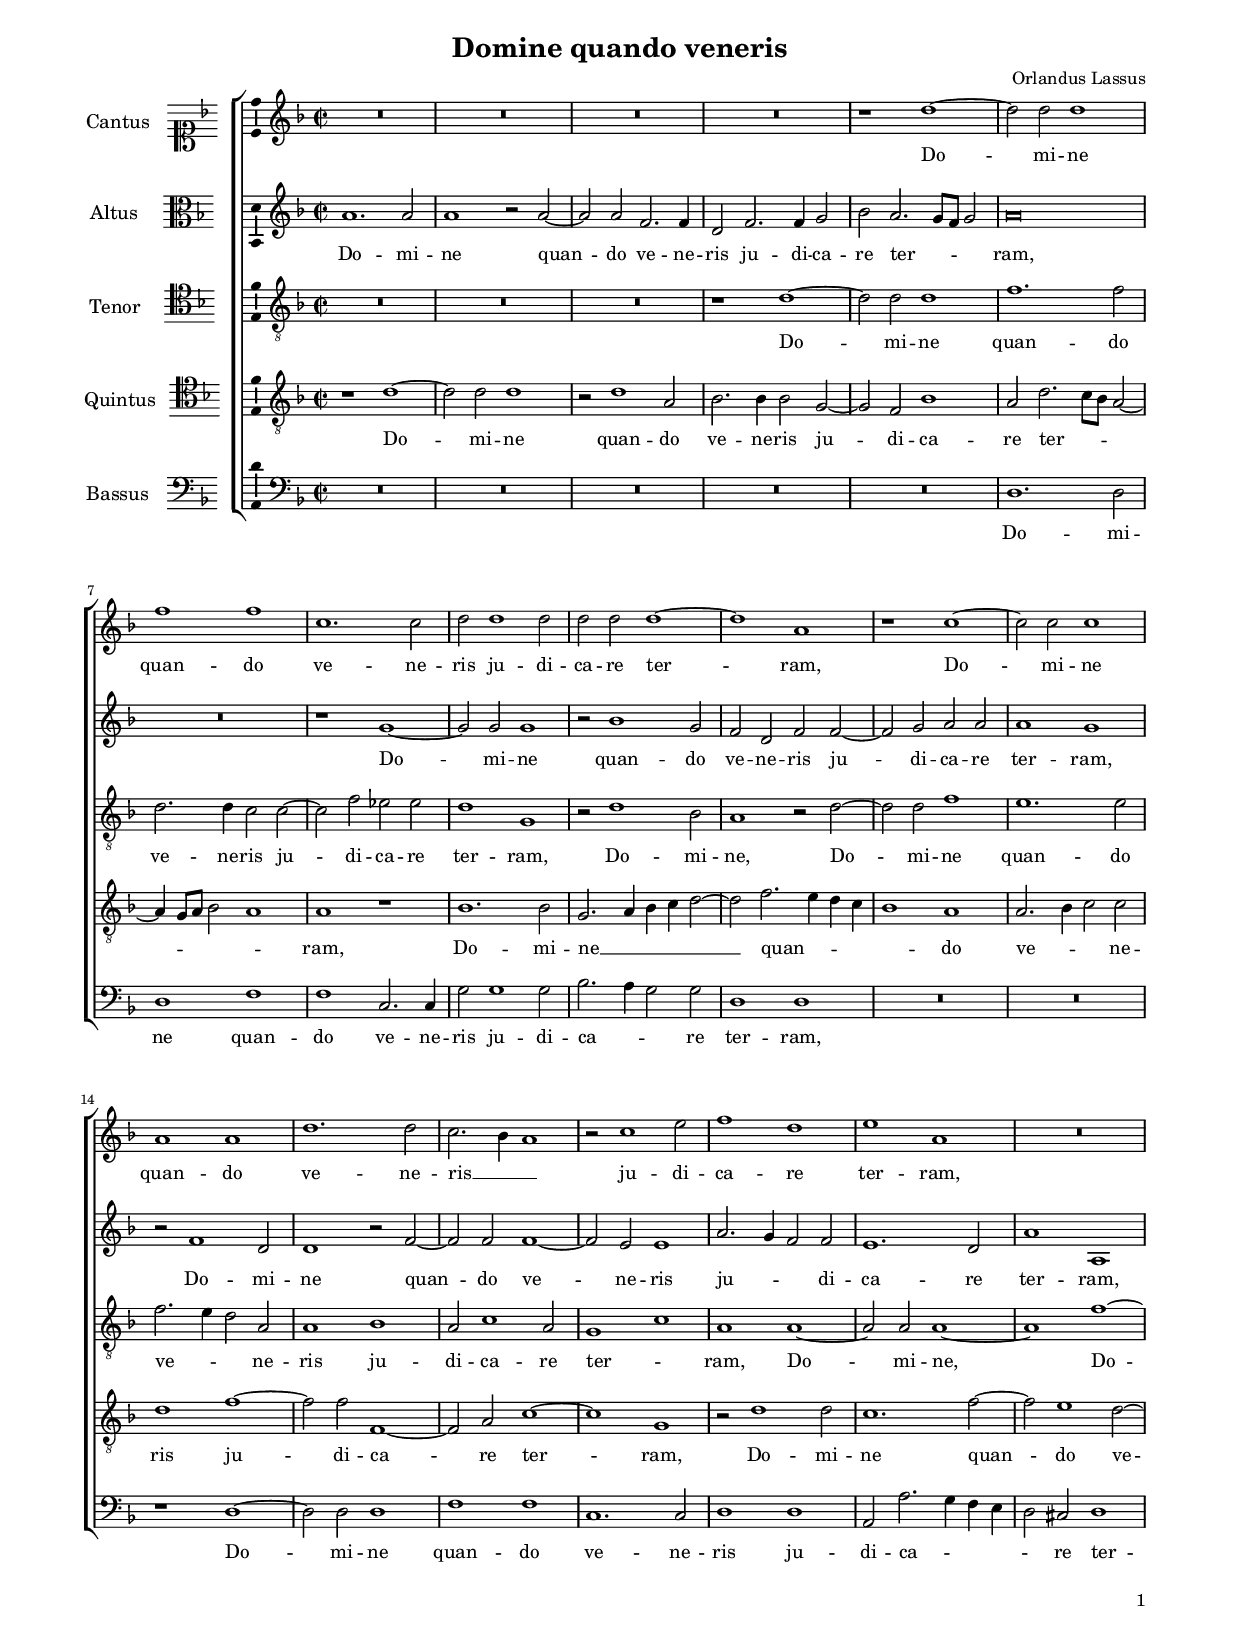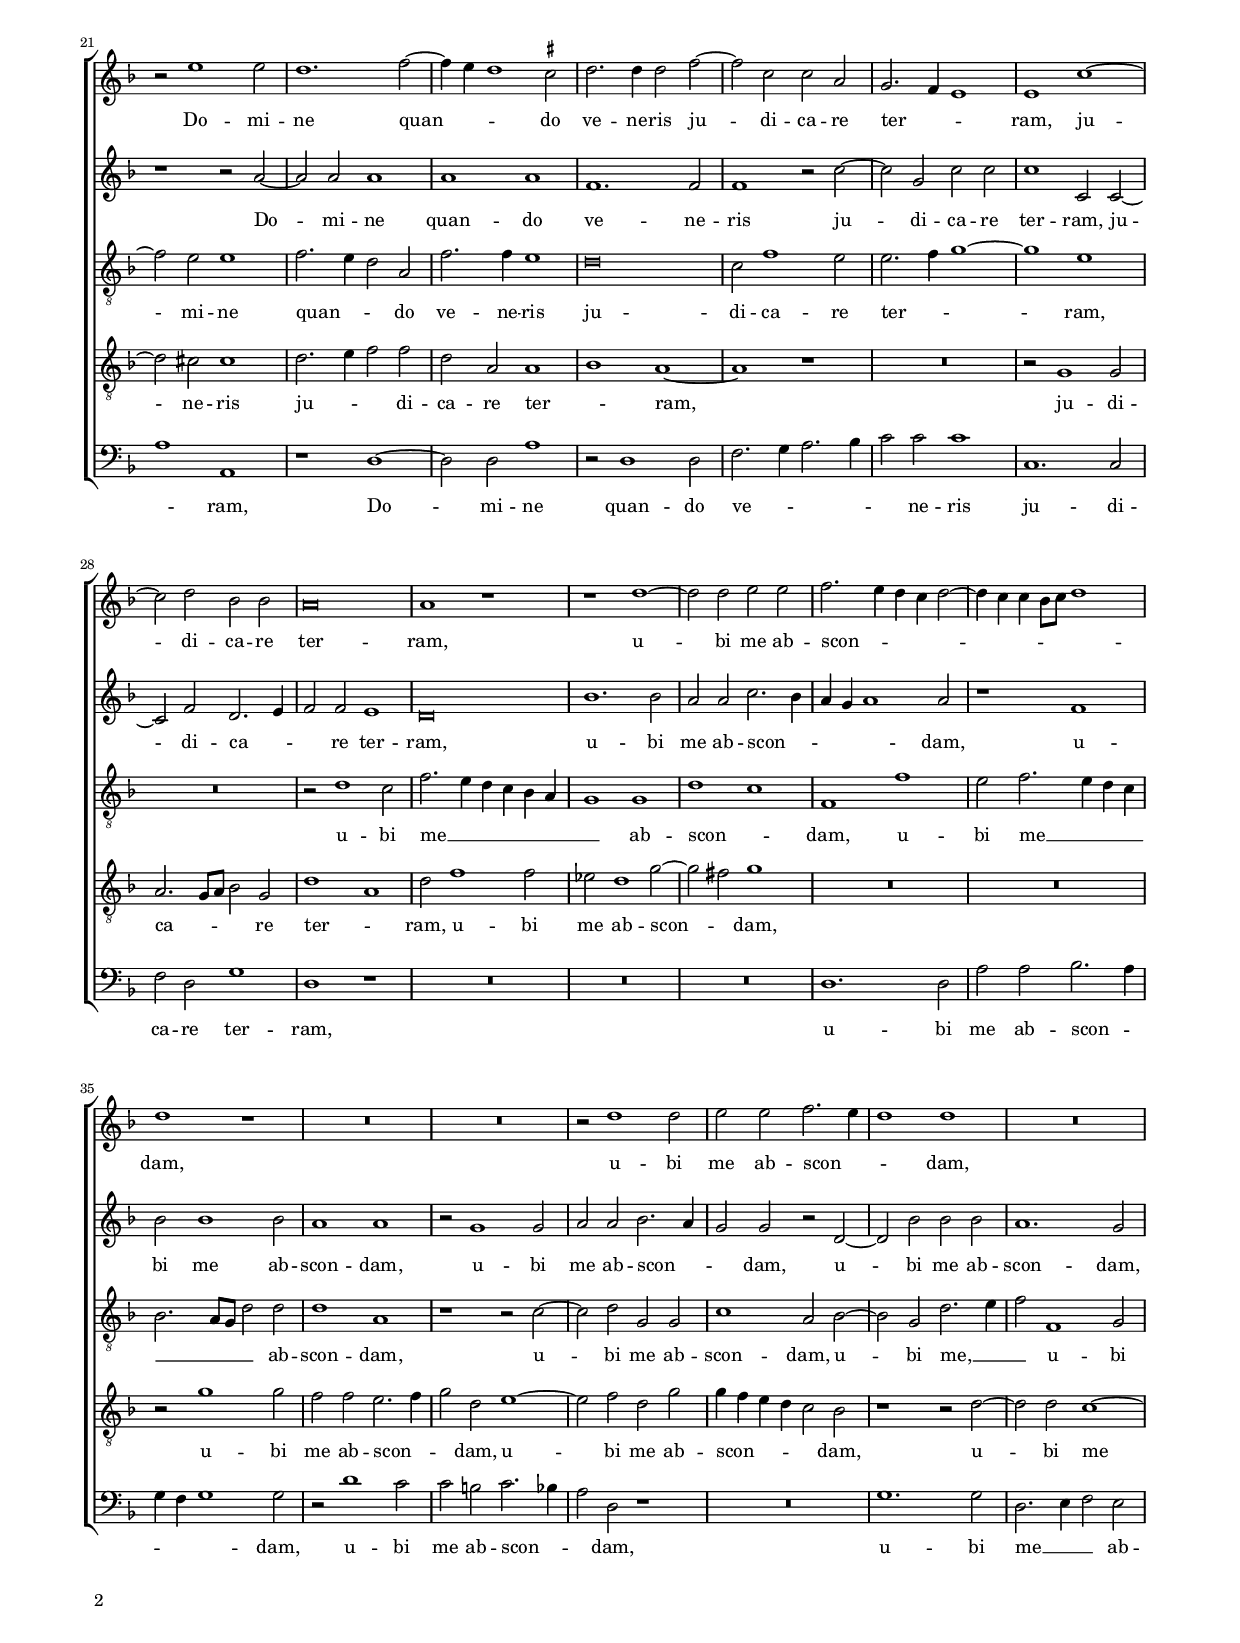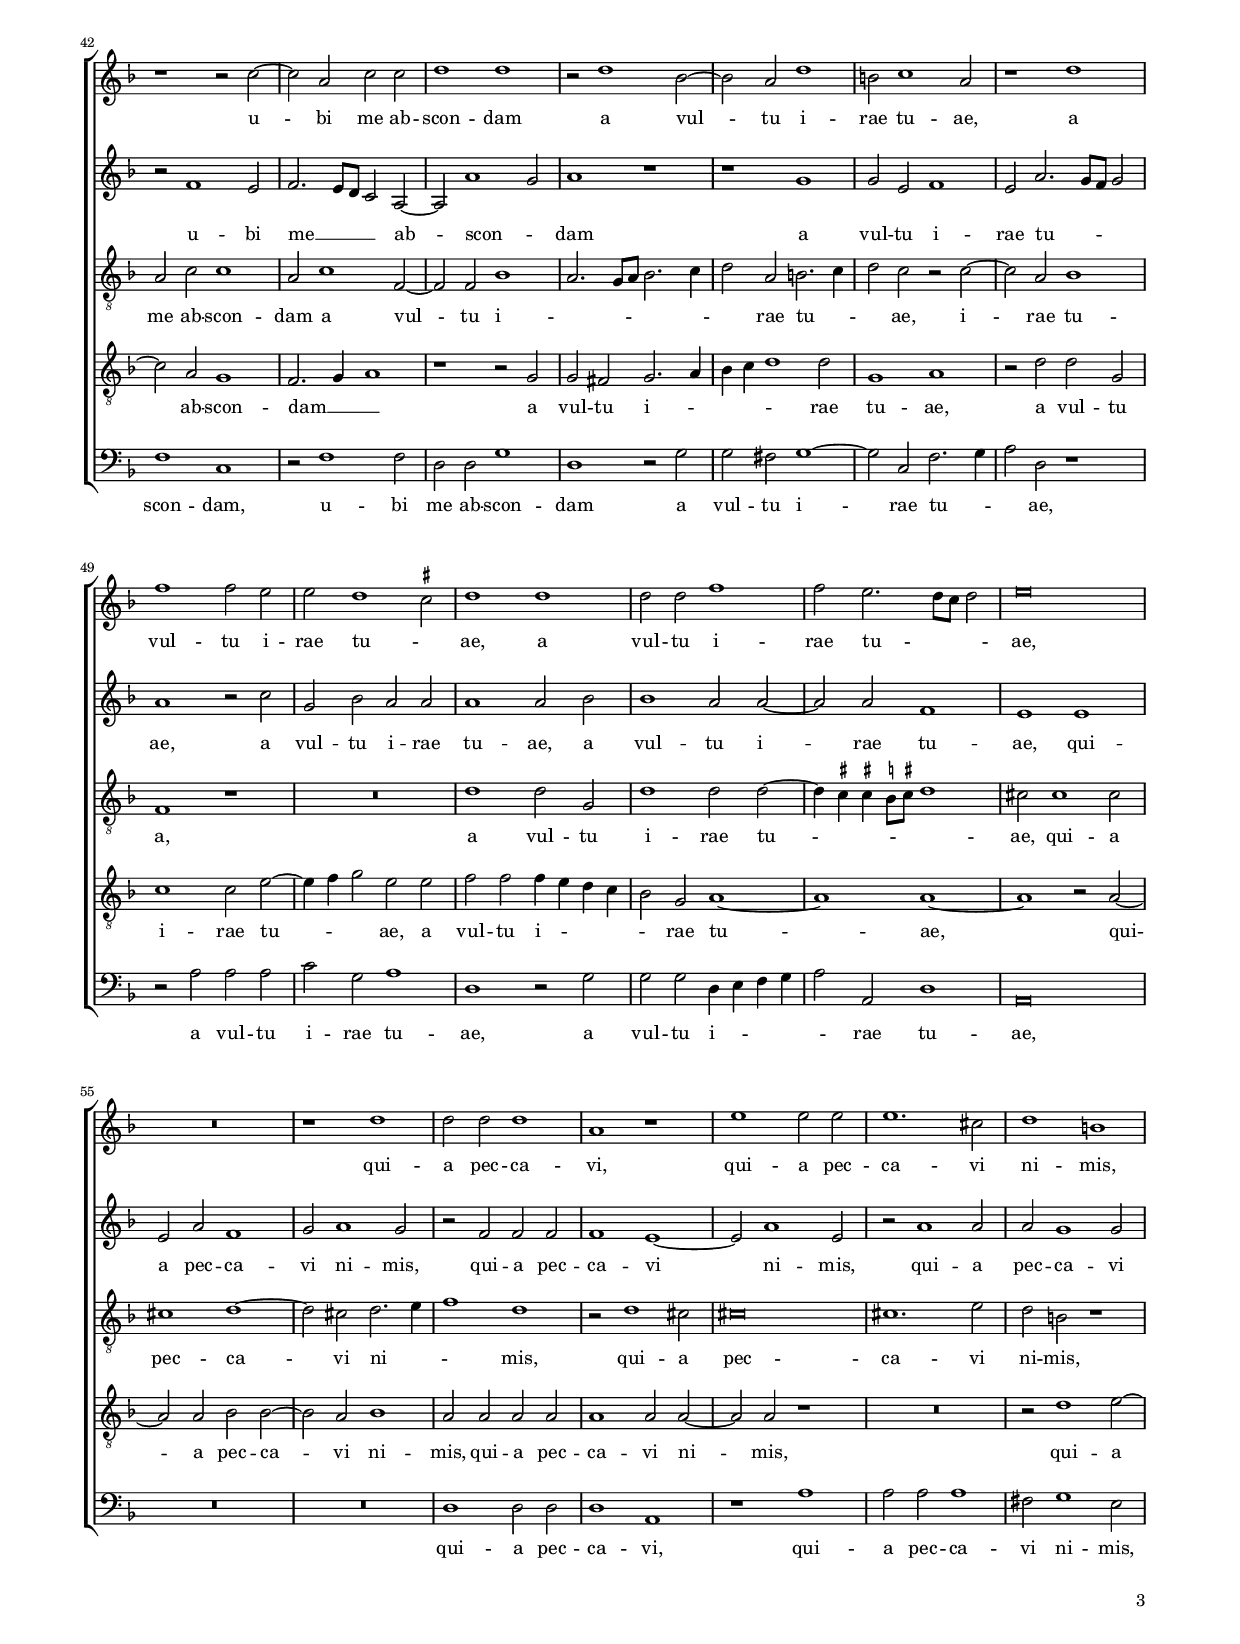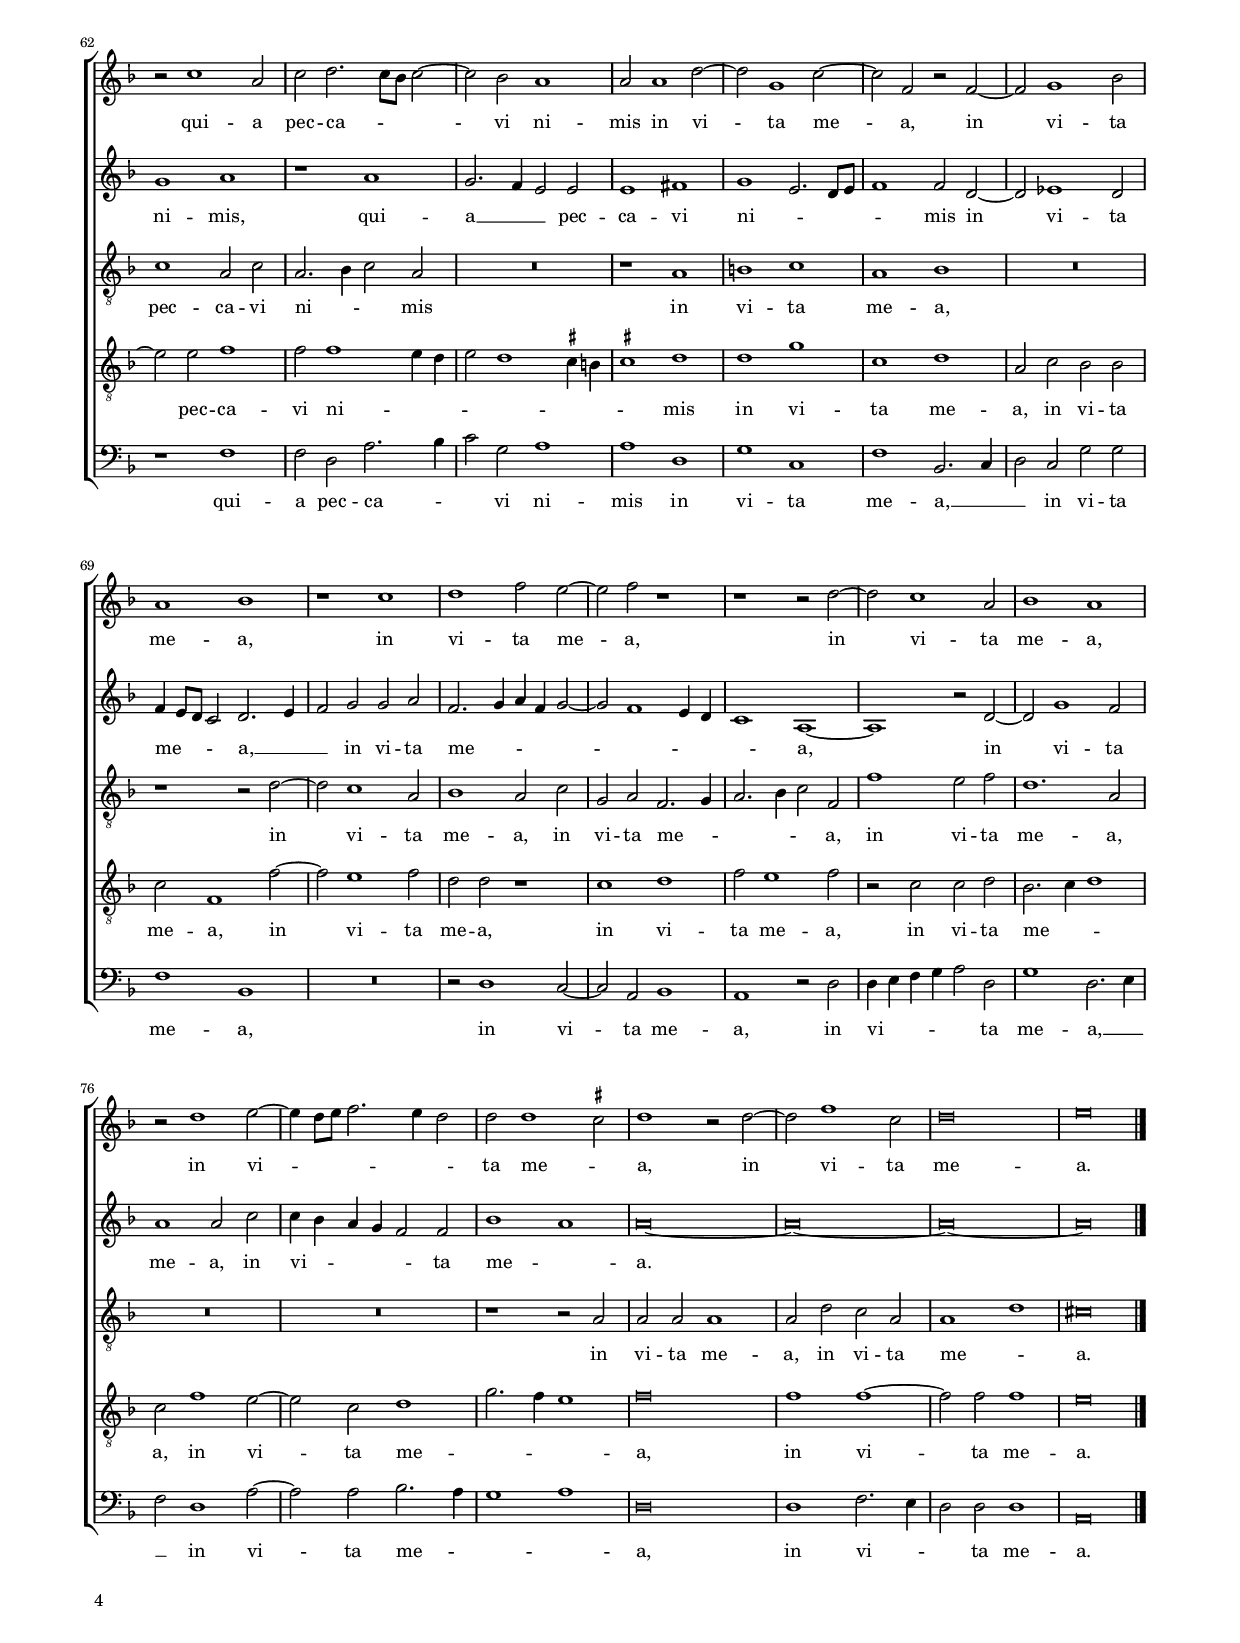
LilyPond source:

\header
{
  title="Domine quando veneris"
  composer="Orlandus Lassus"
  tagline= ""
}

\version "2.22.0"
\language deutsch
#(set-global-staff-size 15)
% #(set-default-paper-size "letter")
#(ly:set-option 'point-and-click #f)




	ficta = { \once \set suggestAccidentals = ##t }

	forget = #(define-music-function (music) (ly:music?) #{
		\accidentalStyle forget
		$music
		\accidentalStyle default
		#})

    
    
\paper
	{
	top-margin = 1.8 \cm
	bottom-margin = 1.2 \cm
	left-margin = 1.6 \cm
	right-margin = 1.6 \cm
	ragged-bottom = ##f
	ragged-last-bottom = ##f
	print-page-number = ##f
	system-system-spacing = #'((basic-distance . 17) (minimum-distance . 14) (padding . 7) (strechability . 150))
    oddFooterMarkup=\markup   \fill-line { "" \fromproperty #'page:page-number-string }
    evenFooterMarkup=\markup  \fill-line { \fromproperty #'page:page-number-string "" }
    last-bottom-spacing = #'((basic-distance . 12) (minimum-distance . 7) (padding . 4))
	systems-per-page = 3
    page-count = 4
	}

	
global = {
    % \set Staff.autoBeaming = ##f
	\key f \major
	\time 2/2 \set Score.measureLength = #(ly:make-moment 2/1)
    \set Score.tempoHideNote = ##t
    \tempo 2 = 90
    \skip 1*2*82 \bar "|."
	}
    

incipitcantus = \markup { \score {
	{
	\set Staff.instrumentName = \markup { \fontsize #1 "Cantus" }
	\key f \major
	\clef soprano
	s4 \bar ""
	}
	\layout  {
	raggedright = ##t
	indent = 1.6 \cm
	line-width = 2.2\cm
	\context { \Staff \remove Time_signature_engraver }
	\override Staff.Clef.Y-extent = #'(0 . 0)
	}} \hspace #1 }

      
incipitaltus = \markup { \score {
	{
	\set Staff.instrumentName = \markup { \fontsize #1 "Altus" }
	\key f \major
	\clef alto
	s4 \bar ""
	}
	\layout  {
	raggedright = ##t
	indent = 1.6 \cm
	line-width = 2.2\cm
	\context { \Staff \remove Time_signature_engraver }
	\override Staff.Clef.Y-extent = #'(0 . 0)
	}} \hspace #1 }


incipittenor = \markup { \score {
	{
	\set Staff.instrumentName = \markup { \fontsize #1 "Tenor" }
	\key f \major
	\clef tenor
	s4 \bar ""
	}
	\layout  {
	raggedright = ##t
	indent = 1.6 \cm
	line-width = 2.2\cm
	\context { \Staff \remove Time_signature_engraver }
	\override Staff.Clef.Y-extent = #'(0 . 0)
	}} \hspace #1 }
      
      
incipitquintus = \markup { \score {
	{
	\set Staff.instrumentName = \markup { \fontsize #1 "Quintus" }
	\key f \major
	\clef tenor
	s4 \bar ""
	}
	\layout  {
	raggedright = ##t
	indent = 1.6 \cm
	line-width = 2.2\cm
	\context { \Staff \remove Time_signature_engraver }
	\override Staff.Clef.Y-extent = #'(0 . 0)
	}} \hspace #1 }
      
      
incipitbassus = \markup { \score {
	{
	\set Staff.instrumentName = \markup { \fontsize #1 "Bassus" }
	\key f \major
	\clef bass
	s4 \bar ""
	}
	\layout  {
	raggedright = ##t
	indent = 1.6 \cm
	line-width = 2.2\cm
	\context { \Staff \remove Time_signature_engraver }
	\override Staff.Clef.Y-extent = #'(0 . 0)
	}} \hspace #1 }


cantus =  \relative c''
	{
	R\breve
	R\breve
	R\breve
	R\breve
%5
	r1 d~ |
	d2 d d1
	f1 f
	c1. c2
	d2 d1 d2
%10
	d2 d d1~ |
	d1 a
	r1 c~
	c2 c c1
	a1 a
%15
	d1. d2 |
	c2. b4 a1
	r2 c1 e2
	f1 d
	e1 a,
%20
	R\breve |
	r2 e'1 e2
	d1. f2~
	f4 e d1 \ficta cis2
	d2. d4 d2 f~
%25
	f2 c c a |
	g2. f4 e1
	e1 c'~
	c2 d b b
	a\breve
%30
	a1 r |
	r1 d~
	d2 d e e
	f2. e4 d c d2~
	d4 c c b8 c d1
%35
	d1 r |
	R\breve
	R\breve
	r2 d1 d2
	e2 e f2. e4
%40
	d1 d |
	R\breve
	r1 r2 c~
	c2 a c c
	d1 d
%45
	r2 d1 b2~ |
	b2 a d1
	h2 c1 a2
	r1 d
	f1 f2 e
%50
	e2 d1 \ficta cis2 |
	d1 d
	d2 d f1
	f2 e2. d8 c d2
	e\breve
%55
	R\breve |
	r1 d
	d2 d d1
	a1 r
	e'1 e2 e
%60
	e1. cis2 |
	d1 h
	r2 c1 a2
	c2 d2. c8 b c2~
	c2 b a1
%65
	a2 a1 d2~ |
	d2 g,1 c2~
	c2 f, r f~
	f2 g1 b2
	a1 b
%70
	r1 c |
	d1 f2 e~
	e2 f r1
	r1 r2 d~
	d2 c1 a2
%75
	b1 a |
	r2 d1 e2~
	e4 d8 e f2. e4 d2
	d2 d1 \ficta cis2
	d1 r2 d~
%80
	d2 f1 c2 |
	d\breve
	e\breve |
	}


altus =  \relative c'
	{
	a'1. a2
	a1 r2 a~
	a2 a f2. f4
	d2 f2. f4 g2
%5
	b2 a2. g8 f g2 |
	a\breve
	R\breve
	r1 g~
	g2 g g1
%10
	r2 b1 g2 |
	f2 d f f~
	f2 g a a
	a1 g
	r2 f1 d2
%15
	d1 r2 f~ |
	f2 f f1~
	f2 e e1
	a2. g4 f2 f
	e1. d2
%20
	a'1 a, |
	r1 r2 a'~
	a2 a a1
	a1 a
	f1. f2
%25
	f1 r2 c'~ |
	c2 g c c
	c1 c,2 c~
	c2 f d2. e4
	f2 f e1
%30
	d\breve |
	b'1. b2
	a2 a c2. b4
	a4 g a1 a2
	r1 f
%35
	b2 b1 b2 |
	a1 a
	r2 g1 g2
	a2 a b2. a4
	g2 g r d~
%40
	d2 b' b b |
	a1. g2
	r2 f1 e2
	f2. e8 d c2 a~
	a2 a'1 g2
%45
	a1 r |
	r1 g
	g2 e f1
	e2 a2. g8 f g2
	a1 r2 c
%50
	g2 b a a |
	a1 a2 b
	b1 a2 a~
	a2 a f1
	e1 e
%55
	e2 a f1 |
	g2 a1 g2
	r2 f f f
	f1 e~
	e2 a1 e2
%60
	r2 a1 a2 |
	a2 g1 g2
	g1 a
	r1 a
	g2. f4 e2 e
%65
	e1 fis |
	g1 e2. d8 e
	f1 f2 d~
	d2 es1 d2
	f4 e8 d c2 d2. e4
%70
	f2 g g a |
	f2. g4 a f g2~
	g2 f1 e4 d
	c1 a~
	a1 r2 d~
%75
	d2 g1 f2 |
	a1 a2 c
	c4 b a g f2 f
	b1 a
	a\breve~
%80
    a\breve~
    a\breve~
    a\breve |
	}


tenor =  \relative c'
	{
	R\breve
	R\breve
	R\breve
	r1 d~
%5
	d2 d d1 |
	f1. f2
	d2. d4 c2 c~
	c2 f es es
	d1 g,
%10
	r2 d'1 b2 |
	a1 r2 d~
	d2 d f1
	e1. e2
	f2. e4 d2 a
%15
	a1 b |
	a2 c1 a2
	g1 c
	a1 a~
	a2 a a1~
%20
	a1 f'~ |
	f2 e e1
	f2. e4 d2 a
	f'2. f4 e1
	d\breve
%25
	c2 f1 e2 |
	e2. f4 g1~
	g1 e
	R\breve
	r2 d1 c2
%30
	f2. e4 d c b a |
	g1 g
	d'1 c
	f,1 f'
	e2 f2. e4 d c
%35
	b2. a8 g d'2 d |
	d1 a
	r1 r2 c~
	c2 d g, g
	c1 a2 b~
%40
	b2 g d'2. e4 |
	f2 f,1 g2
	a2 c c1
	a2 c1 f,2~
	f2 f b1
%45
	a2. g8 a b2. c4 |
	d2 a h2. c4
	d2 c r c~
	c2 a b1
	f1 r
%50
	R\breve |
	d'1 d2 g,
	d'1 d2 d~
	d4 \ficta cis \ficta cis! \ficta h8 \ficta cis! d1
	cis2 cis1 cis2
%55
	cis1 d~ |
	d2 cis d2. e4
	f1 d
	r2 d1 cis2
	cis\breve
%60
	cis1. e2 |
	d2 h r1
	c1 a2 c
	a2. b4 c2 a
	R\breve
%65
	r1 a |
	h1 c
	a1 b
	R\breve
	r1 r2 d~
%70
	d2 c1 a2 |
	b1 a2 c
	g2 a f2. g4
	a2. b4 c2 f,
	f'1 e2 f
%75
	d1. a2 |
	R\breve
	R\breve
	r1 r2 a
	a2 a a1
%80
	a2 d c a |
	a1 d
	cis\breve |
	}


quintus  =  \relative c'
	{
	r1 d~
	d2 d d1
	r2 d1 a2
	b2. b4 b2 g~
%5
	g2 f b1 |
	a2 d2. c8 b a2~
	a4 g8 a b2 a1
	a1 r
	b1. b2
%10
	g2. a4 b c d2~ |
	d2 f2. e4 d c
	b1 a
	a2. b4 c2 c
	d1 f~
%15
	f2 f f,1~ |
	f2 a c1~
	c1 g
	r2 d'1 d2
	c1. f2~
%20
	f2 e1 d2~ |
	d2 cis cis1
	d2. e4 f2 f
	d2 a a1
	b1 a~
%25
	a1 r |
	R\breve
	r2 g1 g2
	a2. g8 a b2 g
	d'1 a
%30
	d2 f1 f2 |
	es2 d1 g2~
	g2 fis g1
	R\breve
	R\breve
%35
	r2 g1 g2 |
	f2 f e2. f4
	g2 d e1~
	e2 f d g
	g4 f e d c2 b
%40
	r1 r2 d~ |
	d2 d c1~
	c2 a g1
	f2. g4 a1
	r1 r2 g
%45
	g2 fis g2. a4 |
	b4 c d1 d2
	g,1 a
	r2 d d g,
	c1 c2 e~
%50
	e4 f g2 e e |
	f2 f f4 e d c
	b2 g a1~
	a1 a~
	a1 r2 a~
%55
	a2 a b b~ |
	b2 a b1
	a2 a a a 
	a1 a2 a~
	a2 a r1
%60
	R\breve |
	r2 d1 e2~
	e2 e f1
	f2 f1 e4 d
	e2 d1 \ficta cis4 h 
%65
	\ficta cis1 d1 |
	d1 g1
	c,1 d1
	a2 c b2 b
	c2 f,1 f'2~
%70
	f2 e1 f2 |
	d2 d r1
	c1 d1
	f2 e1 f2
	r2 c c2 d
%75
    b2. c4 d1 |
	c2 f1 e2~
	e2 c d1
	g2. f4 e1
	f\breve
%80
	f1 f~ |
	f2 f f1
	e\breve |
	}


bassus  =  \relative c
	{
	R\breve
	R\breve
	R\breve
	R\breve
%5
	R\breve |
	d1. d2
	d1 f
	f1 c2. c4
	g'2 g1 g2
%10
	b2. a4 g2 g |
	d1 d
	R\breve
	R\breve
	r1 d~
%15
	d2 d d1 |
	f1 f
	c1. c2
	d1 d
	a2 a'2. g4 f e
%20
	d2 cis d1 |
	a'1 a,
	r1 d~
	d2 d a'1
	r2 d,1 d2
%25
	f2. g4 a2. b4 |
	c2 c c1
	c,1. c2
	f2 d g1
	d1 r
%30
	R\breve |
	R\breve
	R\breve
	d1. d2
	a'2 a b2. a4
%35
	g4 f g1 g2 |
	r2 d'1 c2
	c2 h c2. b4
	a2 d, r1
	R\breve
%40
	g1. g2 |
	d2. e4 f2 e
	f1 c
	r2 f1 f2
	d2 d g1
%45
	d1 r2 g |
	g2 fis g1~
	g2 c, f2. g4
	a2 d, r1
	r2 a' a a
%50
	c2 g a1 |
	d,1 r2 g
	g2 g d4 e f g
	a2 a, d1
	a\breve
%55
	R\breve |
	R\breve
	d1 d2 d
	d1 a
	r1 a'
%60
	a2 a a1 |
	fis2 g1 e2
	r1 f
	f2 d a'2. b4
	c2 g a1
%65
	a1 d, |
	g1 c,
	f1 b,2. c4
	d2 c g'2 g
	f1 b,
%70
	R\breve |
	r2 d1 c2~
	c2 a b1
	a1 r2 d
	d4 e f g a2 d,
%75
	g1 d2. e4 |
	f2 d1 a'2~
	a2 a b2. a4
	g1 a
	d,\breve
%80
	d1 f2. e4 |
	d2 d d1
	a\breve |
	}


lyricscantus = \lyricmode {
	Do -- mi -- ne quan -- do ve -- ne -- ris ju -- di -- ca -- re ter -- ram,
    Do -- mi -- ne quan -- do ve -- ne -- ris __ _ _ ju -- di -- ca -- re ter -- ram,
    Do -- mi -- ne quan -- _ _ do ve -- ne -- ris ju -- di -- ca -- re ter -- _ _ ram,
    ju -- di -- ca -- re ter -- ram,
    u -- bi me ab -- scon -- _ _ _ _ _ _ _ _ _ dam,
    u -- bi me ab -- scon -- _ _ dam,
    u -- bi me ab -- scon -- dam
    a vul -- tu i -- rae tu -- ae,
    a vul -- tu i -- rae tu -- _ ae,
    a vul -- tu i -- rae tu -- _ _ _ ae,
    qui -- a pec -- ca -- vi,
    qui -- a pec -- ca -- vi ni -- mis,
    qui -- a pec -- ca -- _ _ _ vi ni -- mis
    in vi -- ta me -- a,
    in vi -- ta me -- a,
    in vi -- ta me -- a,
    in vi -- ta me -- a,
    in vi -- _ _ _ _ _ ta me -- _ a,
    in vi -- ta me -- a.
	}


lyricsaltus = \lyricmode {
	Do -- mi -- ne quan -- do ve -- ne -- ris ju -- di -- ca -- re ter -- _ _ _ ram,
    Do -- mi -- ne quan -- do ve -- ne -- ris ju -- di -- ca -- re ter -- ram,
    Do -- mi -- ne quan -- do ve -- ne -- ris ju -- _ _ di -- ca -- re ter -- ram,
    Do -- mi -- ne quan -- do ve -- ne -- ris ju -- di -- ca -- re ter -- ram,
    ju -- di -- ca -- _ _ re ter -- ram,
    u -- bi me ab -- scon -- _ _ _ _ dam,
    u -- bi me ab -- scon -- dam,
    u -- bi me ab -- scon -- _ _ dam,
    u -- bi me ab -- scon -- dam,
    u -- bi me __ _ _ _ ab -- scon -- _ dam
    a vul -- tu i -- rae tu -- _ _ _ ae,
    a vul -- tu i -- rae tu -- ae,
    a vul -- tu i -- rae tu -- ae,
    qui -- a pec -- ca -- vi ni -- mis,
    qui -- a pec -- ca -- vi ni -- mis,
    qui -- a pec -- ca -- vi ni -- mis,
    qui -- a __ _ _ pec -- ca -- vi ni -- _ _ _ _ mis
    in vi -- ta me -- _ _ _ a, __ _ _ 
    in vi -- ta me -- _ _ _ _ _ _ _ _ a,
    in vi -- ta me -- a,
    in vi -- _ _ _ _ ta me -- _ a.
	}


lyricstenor = \lyricmode {
	Do -- mi -- ne quan -- do ve -- ne -- ris ju -- di -- ca -- re ter -- ram,
    Do -- mi -- ne,
    Do -- mi -- ne quan -- do ve -- _ _ ne -- ris ju -- di -- ca -- re ter -- _ ram,
    Do -- mi -- ne,
    Do -- mi -- ne quan -- _ _ do ve -- ne -- ris ju -- di -- ca -- re ter -- _ _ ram,
    u -- bi me __ _ _ _ _ _ _ ab -- scon -- _ dam,
    u -- bi me __ _ _ _ _ _ _ _ ab -- scon -- dam,
    u -- bi me ab -- scon -- dam,
    u -- bi me, __ _ _
    u -- bi me ab -- scon -- dam
    a vul -- tu i -- _ _ _ _ _ _ rae tu -- _ _ ae,
    i -- rae tu -- a,
    a vul -- tu i -- rae tu -- _ _ _ _ _ ae,
    qui -- a pec -- ca -- vi ni -- _ _ mis,
    qui -- a pec -- ca -- vi ni -- mis,
    pec -- ca -- vi ni -- _ _ mis
    in vi -- ta me -- a,
    in vi -- ta me -- a,
    in vi -- ta me -- _ _ _ _ a,
    in vi -- ta me -- a,
    in vi -- ta me -- a,
    in vi -- ta me -- _ a.
	}


lyricsquintus = \lyricmode {
	Do -- mi -- ne quan -- do ve -- ne -- ris ju -- di -- ca -- re ter -- _ _ _ _ _ _ _ ram,
    Do -- mi -- ne __ _ _ _ _ quan -- _ _ _ _ do ve -- _ _ ne -- ris ju -- di -- ca -- re ter -- ram,
    Do -- mi -- ne quan -- do ve -- ne -- ris ju -- _ _ di -- ca -- re ter -- _ ram,
    ju -- di -- ca -- _ _ _ re ter -- _ ram,
    u -- bi me ab -- scon -- _ dam,
    u -- bi me ab -- scon -- _ _ dam,
    u -- bi me ab -- scon -- _ _ _ _ dam,
    u -- bi me ab -- scon -- dam __ _ _
    a vul -- tu i -- _ _ _ _ rae tu -- ae,
    a vul -- tu i -- rae tu -- _ _ ae,
    a vul -- tu i -- _ _ _ _ rae tu -- ae,
    qui -- a pec -- ca -- vi ni -- mis,
    qui -- a pec -- ca -- vi ni -- mis,
    qui -- a pec -- ca -- vi ni -- _ _ _ _ _ _ _ mis
    in vi -- ta me -- a,
    in vi -- ta me -- a,
    in vi -- ta me -- a,
    in vi -- ta me -- a,
    in vi -- ta me -- _ _ a,
    in vi -- ta me -- _ _ _ a,
    in vi -- ta me -- a.
	}


lyricsbassus = \lyricmode {
	Do -- mi -- ne quan -- do ve -- ne -- ris ju -- di -- ca -- _ _ re ter -- ram,
    Do -- mi -- ne quan -- do ve -- ne -- ris ju -- di -- ca -- _ _ _ _ re ter -- _ ram,
    Do -- mi -- ne quan -- do ve -- _ _ _ _ ne -- ris ju -- di -- ca -- re ter -- ram,
    u -- bi me ab -- scon -- _ _ _ _ dam,
    u -- bi me ab -- scon -- _ _ dam,
    u -- bi me __ _ _ ab -- scon -- dam,
    u -- bi me ab -- scon -- dam
    a vul -- tu i -- rae tu -- _ _ ae,
    a vul -- tu i -- rae tu -- ae,
    a vul -- tu i -- _ _ _ _ rae tu -- ae,
    qui -- a pec -- ca -- vi,
    qui -- a pec -- ca -- vi ni -- mis,
    qui -- a pec -- ca -- _ _ vi ni -- mis
    in vi -- ta me -- a, __ _ _ 
    in vi -- ta me -- a,
    in vi -- ta me -- a,
    in vi -- _ _ _ _ ta me -- a, __ _ _ 
    in vi -- ta me -- _ _ _ a,
    in vi -- _ _ ta me -- a.
	}


\score
{  
    \transpose c c {
	\new ChoirStaff \with { \override StaffGrouper.staff-staff-spacing.basic-distance = #12 }
	<<

	\new Staff << \global
	\new Voice="v1" {
		\set Staff.instrumentName=\incipitcantus
%		\set Staff.instrumentName= "S"
		\set Staff.midiInstrument = "reed organ"
		\clef violin
		\cantus }
	\new Lyrics \lyricsto "v1" {\lyricscantus }
	>>


	\new Staff << \global
	\new Voice="v2" {
		\set Staff.instrumentName=\incipitaltus
%		\set Staff.instrumentName= "A"
		\set Staff.midiInstrument = "reed organ"
                \clef violin % "G_8"
		\altus}
	\new Lyrics \lyricsto "v2" {\lyricsaltus }
	>>


	\new Staff << \global
	\new Voice="v3" {
		\set Staff.instrumentName=\incipittenor
%		\set Staff.instrumentName= "T"
		\set Staff.midiInstrument = "reed organ"
		\clef "G_8"
		\tenor }
	\new Lyrics \lyricsto "v3" {\lyricstenor }
	>>


	\new Staff << \global
	\new Voice="v5" {
		\set Staff.instrumentName=\incipitquintus
%		\set Staff.instrumentName= "Q"
		\set Staff.midiInstrument = "reed organ"
		\clef "G_8"
		\quintus}
	\new Lyrics \lyricsto "v5" {\lyricsquintus }
	>>


	\new Staff << \global
	\new Voice="v4" {
		\set Staff.instrumentName=\incipitbassus
%		\set Staff.instrumentName= "B"
		\set Staff.midiInstrument = "reed organ"
		\clef bass 
		\bassus }
	\new Lyrics \lyricsto "v4" {\lyricsbassus}
	>>

	>>
	} % transpose

	\layout
	{
	indent = 2.5\cm
	\context { \Lyrics \override VerticalAxisGroup.nonstaff-relatedstaff-spacing.padding = #1.4 }
%	\context { \Lyrics \override LyricText.font-size = #1 }
	\context { \Staff \override TimeSignature.break-visibility = #end-of-line-invisible }
	\context { \Staff \consists "Ambitus_engraver" }
	\context { \Score \override BarNumber.padding = #2 }
	\context { \Voice \override NoteHead.style = #'baroque }
	}

    
\midi
	{
	}

}


% EOF
